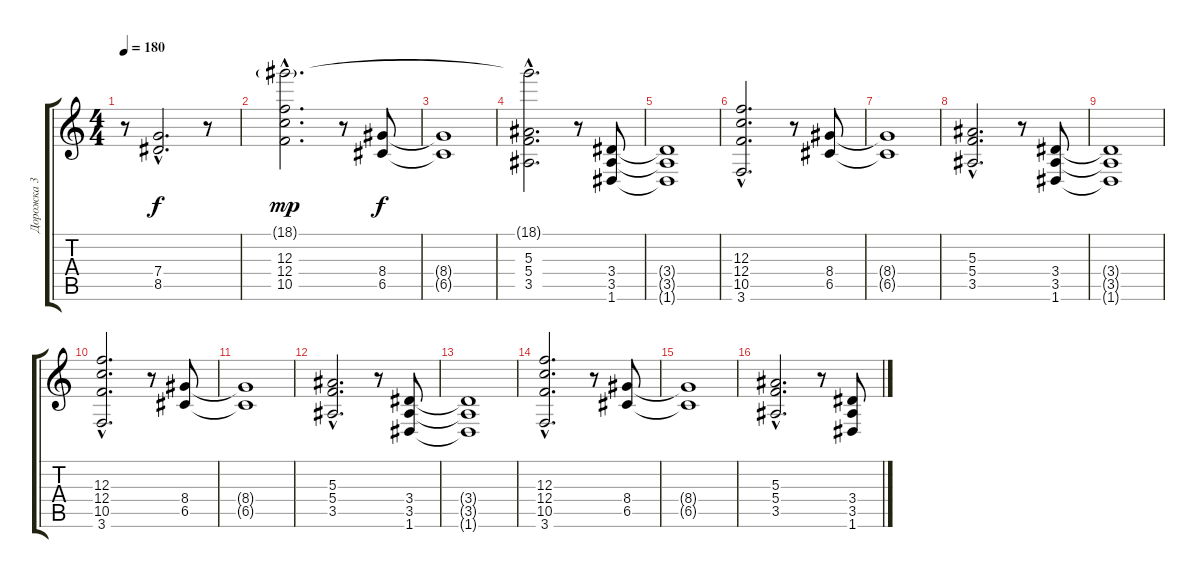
\track ("Дорожка 3" "Дорожка 3") {instrument distortionguitar}
\staff {score tabs}
\tuning (D4 A3 F3 C3 G2 D2) {hide}
\ts (4 4)
\tempo 180
\clef g2
\ks c
r.8{dy f} (7.4{hac} 8.5{hac}).2{d} r.8 |
(18.1{g hac} 12.3{hac} 12.4{hac} 10.5{hac}).2{d dy mp} r.8 (8.4 6.5).8{dy f} |
(8.4{t} 6.5{t}).1 |
(18.1{hac t} 5.3{hac} 5.4{hac} 3.5{hac}).2{d} r.8 (3.4 3.5 1.6).8 |
(3.4{t} 3.5{t} 1.6{t}).1 |
(12.3{hac} 12.4{hac} 10.5{hac} 3.6{hac}).2{d} r.8 (8.4 6.5).8 |
(8.4{t} 6.5{t}).1 |
(5.3{hac} 5.4{hac} 3.5{hac}).2{d} r.8 (3.4 3.5 1.6).8 |
(3.4{t} 3.5{t} 1.6{t}).1 |
(12.3{hac} 12.4{hac} 10.5{hac} 3.6{hac}).2{d} r.8 (8.4 6.5).8 |
(8.4{t} 6.5{t}).1 |
(5.3{hac} 5.4{hac} 3.5{hac}).2{d} r.8 (3.4 3.5 1.6).8 |
(3.4{t} 3.5{t} 1.6{t}).1 |
(12.3{hac} 12.4{hac} 10.5{hac} 3.6{hac}).2{d} r.8 (8.4 6.5).8 |
(8.4{t} 6.5{t}).1 |
(5.3{hac} 5.4{hac} 3.5{hac}).2{d} r.8 (3.4 3.5 1.6).8
